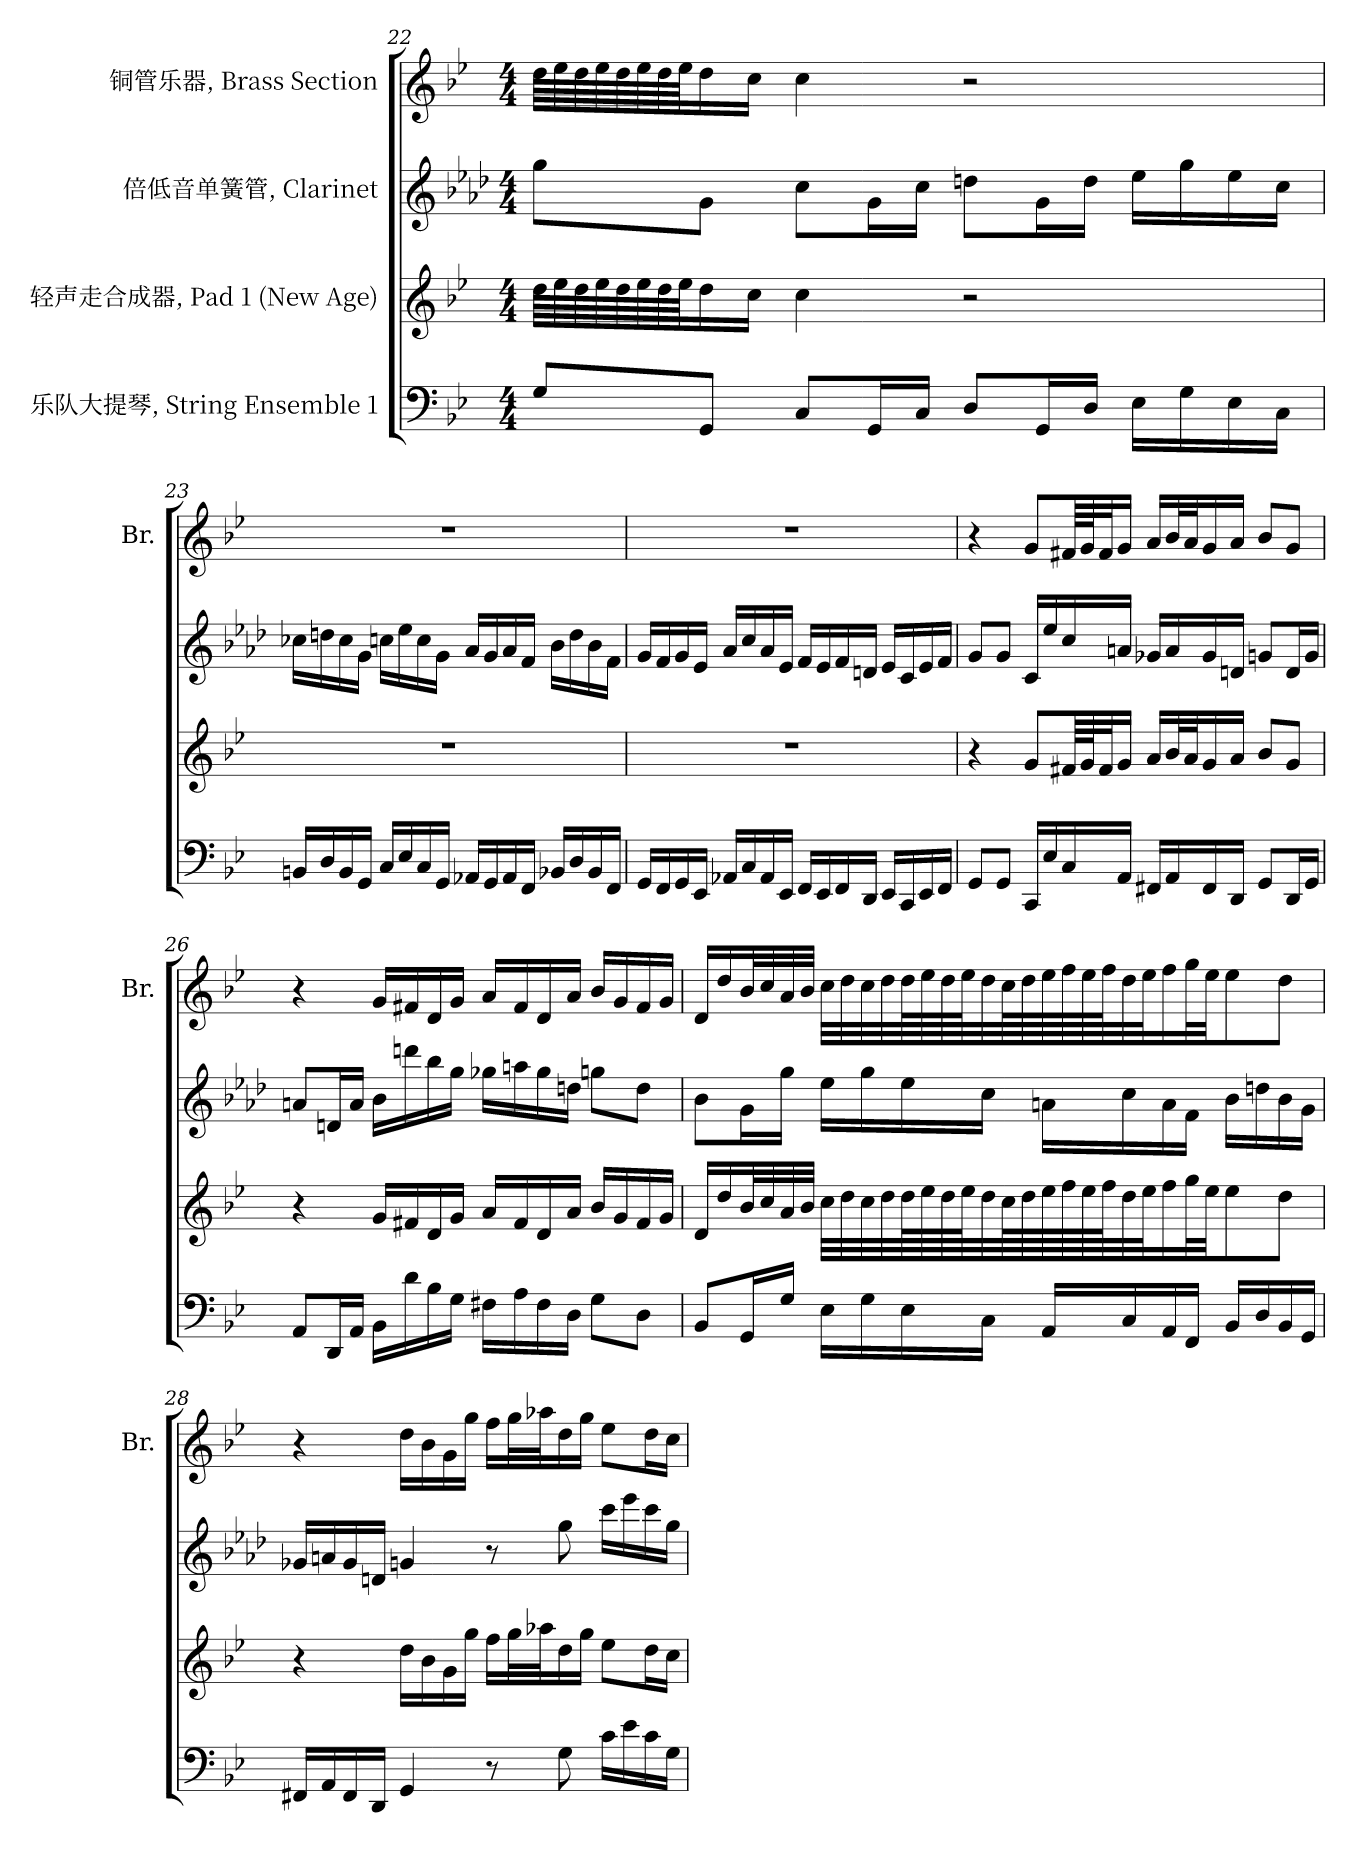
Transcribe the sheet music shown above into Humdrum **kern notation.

**kern	**kern	**kern	**kern
*part4	*part3	*part2	*part1
*staff4	*staff3	*staff2	*staff1
*I"乐队大提琴, String Ensemble 1	*I"轻声走合成器, Pad 1 (New Age)	*I"倍低音单簧管, Clarinet	*I"铜管乐器, Brass Section
*	*	*	*I'Br.
*clefF4	*clefG2	*clefG2	*clefG2
*	*	*ITrd15c26	*
*k[b-e-]	*k[b-e-]	*k[b-e-a-d-]	*k[b-e-]
*M4/4	*M4/4	*M4/4	*M4/4
=22	=22	=22	=22
8G/L	64dd\LLLL	8G\L	64dd\LLLL
.	64ee-\	.	64ee-\
.	64dd\	.	64dd\
.	64ee-\	.	64ee-\
.	64dd\	.	64dd\
.	64ee-\	.	64ee-\
.	64dd\	.	64dd\
.	64ee-\JJ	.	64ee-\JJ
8GG/J	16dd\	8GG\J	16dd\
.	16cc\JJ	.	16cc\JJ
8C/L	4cc\	8C\L	4cc\
16GG/L	.	16GG\L	.
16C/JJ	.	16C\JJ	.
8D/L	2r	8Dn\L	2r
16GG/L	.	16GG\L	.
16D/JJ	.	16D\JJ	.
16E-\LL	.	16E-\LL	.
16G\	.	16G\	.
16E-\	.	16E-\	.
16C\JJ	.	16C\JJ	.
!!LO:LB:g=z
=23	=23	=23	=23
16BBn/LL	1r	16C-X\LL	1r
16D/	.	16Dn\	.
16BB/	.	16C-\	.
16GG/JJ	.	16GG\JJ	.
16C/LL	.	16Cn\LL	.
16E-/	.	16E-\	.
16C/	.	16C\	.
16GG/JJ	.	16GG\JJ	.
16AA-X/LL	.	16AA-/LL	.
16GG/	.	16GG/	.
16AA-/	.	16AA-/	.
16FF/JJ	.	16FF/JJ	.
16BB-X/LL	.	16BB-\LL	.
16D/	.	16D\	.
16BB-/	.	16BB-\	.
16FF/JJ	.	16FF\JJ	.
=24	=24	=24	=24
16GG/LL	1r	16GG/LL	1r
16FF/	.	16FF/	.
16GG/	.	16GG/	.
16EE-/JJ	.	16EE-/JJ	.
16AA-X/LL	.	16AA-/LL	.
16C/	.	16C/	.
16AA-/	.	16AA-/	.
16EE-/JJ	.	16EE-/JJ	.
16FF/LL	.	16FF/LL	.
16EE-/	.	16EE-/	.
16FF/	.	16FF/	.
16DD/JJ	.	16DDn/JJ	.
16EE-/LL	.	16EE-/LL	.
16CC/	.	16CC/	.
16EE-/	.	16EE-/	.
16FF/JJ	.	16FF/JJ	.
!!LO:LB:g=z
=25	=25	=25	=25
8GG/L	4r	8GG/L	4r
8GG/J	.	8GG/J	.
16CC/LL	8g/L	16CC/LL	8g/L
16E-/	.	16E-/	.
16C/	64f#X/LLL	16C/	64f#X/LLL
.	64g/J	.	64g/J
.	32f#/J	.	32f#/J
16AA/JJ	16g/JJ	16AAn/JJ	16g/JJ
16FF#X/LL	16a/LL	16GG-X/LL	16a/LL
16AA/	32b-/L	16AA/	32b-/L
.	32a/J	.	32a/J
16FF#/	16g/	16GG-/	16g/
16DD/JJ	16a/JJ	16DDn/JJ	16a/JJ
8GG/L	8b-/L	8GGn/L	8b-/L
16DD/L	8g/J	16DD/L	8g/J
16GG/JJ	.	16GG/JJ	.
=26	=26	=26	=26
8AA/L	4r	8AAn/L	4r
16DD/L	.	16DDn/L	.
16AA/JJ	.	16AA/JJ	.
16BB-\LL	16g/LL	16BB-\LL	16g/LL
16d\	16f#X/	16dn\	16f#X/
16B-\	16d/	16B-\	16d/
16G\JJ	16g/JJ	16G\JJ	16g/JJ
16F#X\LL	16a/LL	16G-X\LL	16a/LL
16A\	16f#/	16An\	16f#/
16F#\	16d/	16G-\	16d/
16D\JJ	16a/JJ	16Dn\JJ	16a/JJ
8G\L	16b-/LL	8Gn\L	16b-/LL
.	16g/	.	16g/
8D\J	16f#/	8D\J	16f#/
.	16g/JJ	.	16g/JJ
!!LO:PB:g=z
=27	=27	=27	=27
8BB-/L	16d/LL	8BB-\L	16d/LL
.	16dd/	.	16dd/
16GG/L	32b-/L	16GG\L	32b-/L
.	32cc/	.	32cc/
16G/JJ	32a/	16G\JJ	32a/
.	32b-/JJJ	.	32b-/JJJ
16E-\LL	32cc\LLL	16E-\LL	32cc\LLL
.	32dd\	.	32dd\
16G\	32cc\	16G\	32cc\
.	32dd\	.	32dd\
16E-\	64dd\L	16E-\	64dd\L
.	64ee-\	.	64ee-\
.	64dd\	.	64dd\
.	64ee-\J	.	64ee-\J
16C\JJ	32dd\	16C\JJ	32dd\
.	64cc\L	.	64cc\L
.	64dd\	.	64dd\
16AA/LL	64ee-\	16AAn\LL	64ee-\
.	64ff\	.	64ff\
.	64ee-\	.	64ee-\
.	64ff\J	.	64ff\J
16C/	32dd\	16C\	32dd\
.	32ee-\J	.	32ee-\J
16AA/	16ff\	16AA\	16ff\
16FF/JJ	32gg\L	16FF\JJ	32gg\L
.	32ee-\JJ	.	32ee-\JJ
16BB-/LL	8ee-\	16BB-\LL	8ee-\
16D/	.	16Dn\	.
16BB-/	8dd\J	16BB-\	8dd\J
16GG/JJ	.	16GG\JJ	.
!!LO:LB:g=z
=28	=28	=28	=28
16FF#X/LL	4r	16GG-X/LL	4r
16AA/	.	16AAn/	.
16FF#/	.	16GG-/	.
16DD/JJ	.	16DDn/JJ	.
4GG/	16dd\LL	4GGn/	16dd\LL
.	16b-\	.	16b-\
.	16g\	.	16g\
.	16gg\JJ	.	16gg\JJ
8r	16ff\LL	8r	16ff\LL
.	32gg\L	.	32gg\L
.	32aa-X\J	.	32aa-X\J
8G\	16dd\	8G\	16dd\
.	16gg\JJ	.	16gg\JJ
16c\LL	8ee-\L	16c\LL	8ee-\L
16e-\	.	16e-\	.
16c\	16dd\L	16c\	16dd\L
16G\JJ	16cc\JJ	16G\JJ	16cc\JJ
=	=	=	=
*-	*-	*-	*-
